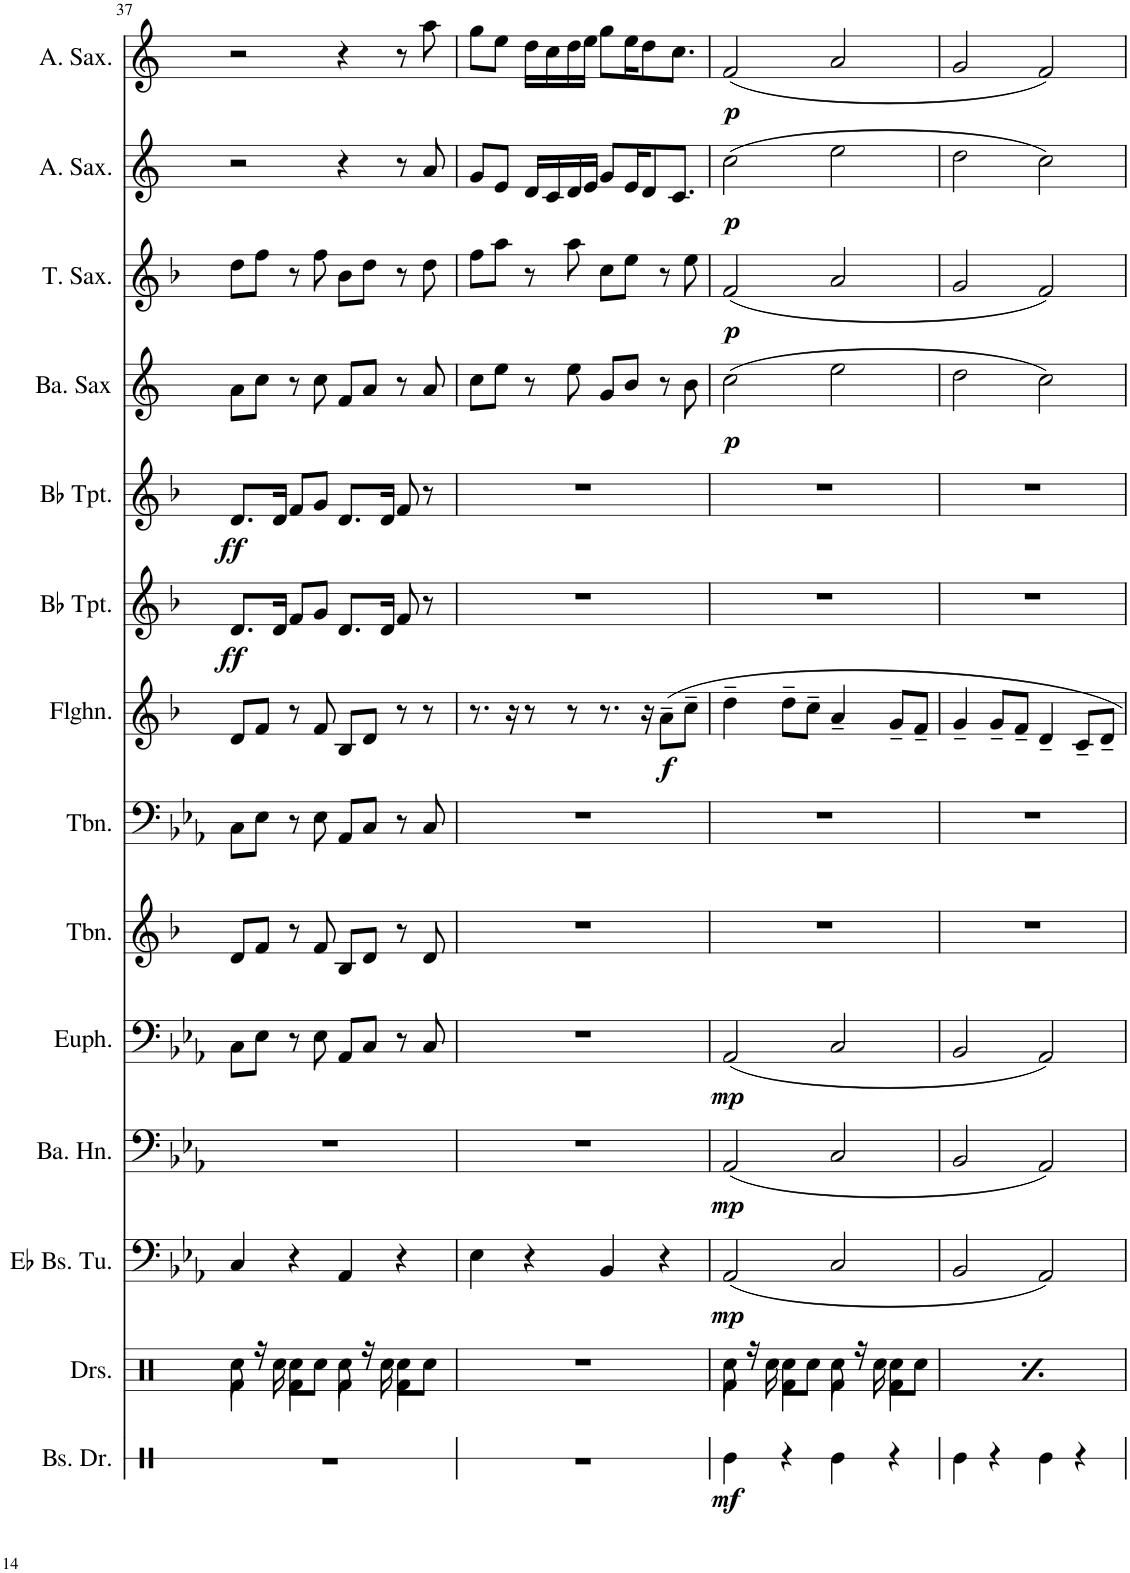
**kern	**dynam	**kern	**kern	**dynam	**kern	**dynam	**kern	**dynam	**kern	**kern	**kern	**dynam	**kern	**dynam	**kern	**dynam	**kern	**dynam	**kern	**dynam	**kern	**dynam	**kern	**dynam
*part14	*part14	*part13	*part12	*part12	*part11	*part11	*part10	*part10	*part9	*part8	*part7	*part7	*part6	*part6	*part5	*part5	*part4	*part4	*part3	*part3	*part2	*part2	*part1	*part1
*staff14	*staff14	*staff13	*staff12	*staff12	*staff11	*staff11	*staff10	*staff10	*staff9	*staff8	*staff7	*staff7	*staff6	*staff6	*staff5	*staff5	*staff4	*staff4	*staff3	*staff3	*staff2	*staff2	*staff1	*staff1
*I"Bas-drum	*	*I"Drumset	*I"Bas-tuba in Eb	*	*I"Bariton-hoorn	*	*I"Euphonium	*	*I"Trombone	*I"Trombone	*I"Flügelhorn	*	*I"Trompet in Bb	*	*I"Trompet in Bb	*	*I"Bariton-saxofoon	*	*I"Tenor-saxofoon	*	*I"Alt-saxofoon	*	*I"Alt-saxofoon	*
*I'Bs. Dr.	*	*I'Drs.	*	*	*I'Ba. Hn.	*	*I'Euph.	*	*I'Tbn.	*I'Tbn.	*I'Flghn.	*	*	*	*	*	*I'Ba. Sax	*	*I'T. Sax.	*	*I'A. Sax.	*	*I'A. Sax.	*
!!LO:PB:g=z
*clefX	*	*clefX	*clefF4	*	*clefF4	*	*clefF4	*	*clefG2	*clefF4	*clefG2	*	*clefG2	*	*clefG2	*	*clefG2	*	*clefG2	*	*clefG2	*	*clefG2	*
*	*	*	*	*	*Trd4c7	*	*	*	*Trd8c14	*	*Trd1c2	*	*Trd1c2	*	*Trd1c2	*	*Trd12c21	*	*Trd8c14	*	*Trd5c9	*	*Trd5c9	*
*k[]	*	*k[]	*k[b-e-a-]	*	*k[b-e-a-]	*	*k[b-e-a-]	*	*k[b-]	*k[b-e-a-]	*k[b-]	*	*k[b-]	*	*k[b-]	*	*k[]	*	*k[b-]	*	*k[]	*	*k[]	*
*M4/4	*	*M4/4	*M4/4	*	*M4/4	*	*M4/4	*	*M4/4	*M4/4	*M4/4	*	*M4/4	*	*M4/4	*	*M4/4	*	*M4/4	*	*M4/4	*	*M4/4	*
=37	=37	=37	=37	=37	=37	=37	=37	=37	=37	=37	=37	=37	=37	=37	=37	=37	=37	=37	=37	=37	=37	=37	=37	=37
*	*	*^	*	*	*	*	*	*	*	*	*	*	*	*	*	*	*	*	*	*	*	*	*	*
!	!	!	!	!	!	!	!	!	!	!	!	!	!	!	!LO:DY:b	!	!LO:DY:b	!	!	!	!	!	!	!	!
1r	.	8Rcc\	4Rf\	4C/	.	1r	.	8C\L	.	8d/L	8C\L	8d/L	.	8.d/L	ff	8.d/L	ff	8a\L	.	8dd\L	.	2r	.	2r	.
.	.	16r	.	.	.	.	.	8E-\J	.	8f/J	8E-\J	8f/J	.	.	.	.	.	8cc\J	.	8ff\J	.	.	.	.	.
.	.	16Rcc\	.	.	.	.	.	.	.	.	.	.	.	16d/Jk	.	16d/Jk	.	.	.	.	.	.	.	.	.
.	.	8Rcc\L	4Rf\	4r	.	.	.	8r	.	8r	8r	8r	.	8f/L	.	8f/L	.	8r	.	8r	.	.	.	.	.
.	.	8Rcc\J	.	.	.	.	.	8E-\	.	8f/	8E-\	8f/	.	8g/J	.	8g/J	.	8cc\	.	8ff\	.	.	.	.	.
.	.	8Rcc\	4Rf\	4AA-/	.	.	.	8AA-/L	.	8B-/L	8AA-/L	8B-/L	.	8.d/L	.	8.d/L	.	8f/L	.	8b-\L	.	4r	.	4r	.
.	.	16r	.	.	.	.	.	8C/J	.	8d/J	8C/J	8d/J	.	.	.	.	.	8a/J	.	8dd\J	.	.	.	.	.
.	.	16Rcc\	.	.	.	.	.	.	.	.	.	.	.	16d/Jk	.	16d/Jk	.	.	.	.	.	.	.	.	.
.	.	8Rcc\L	4Rf\	4r	.	.	.	8r	.	8r	8r	8r	.	8f/	.	8f/	.	8r	.	8r	.	8r	.	8r	.
.	.	8Rcc\J	.	.	.	.	.	8C/	.	8d/	8C/	8r	.	8r	.	8r	.	8a/	.	8dd\	.	8a/	.	8aa\	.
*	*	*v	*v	*	*	*	*	*	*	*	*	*	*	*	*	*	*	*	*	*	*	*	*	*	*
=38	=38	=38	=38	=38	=38	=38	=38	=38	=38	=38	=38	=38	=38	=38	=38	=38	=38	=38	=38	=38	=38	=38	=38	=38
1r	.	1r	4E-\	.	1r	.	1r	.	1r	1r	8.r	.	1r	.	1r	.	8cc\L	.	8ff\L	.	8g/L	.	8gg\L	.
.	.	.	.	.	.	.	.	.	.	.	.	.	.	.	.	.	8ee\J	.	8aa\J	.	8e/J	.	8ee\J	.
.	.	.	.	.	.	.	.	.	.	.	16r	.	.	.	.	.	.	.	.	.	.	.	.	.
.	.	.	4r	.	.	.	.	.	.	.	8r	.	.	.	.	.	8r	.	8r	.	16d/LL	.	16dd\LL	.
.	.	.	.	.	.	.	.	.	.	.	.	.	.	.	.	.	.	.	.	.	16c/	.	16cc\	.
.	.	.	.	.	.	.	.	.	.	.	8r	.	.	.	.	.	8ee\	.	8aa\	.	16d/	.	16dd\	.
.	.	.	.	.	.	.	.	.	.	.	.	.	.	.	.	.	.	.	.	.	16e/JJ	.	16ee\JJ	.
.	.	.	4BB-/	.	.	.	.	.	.	.	8.r	.	.	.	.	.	8g/L	.	8cc\L	.	8g/L	.	8gg\L	.
.	.	.	.	.	.	.	.	.	.	.	.	.	.	.	.	.	8b/J	.	8ee\J	.	16e/K	.	16ee\K	.
.	.	.	.	.	.	.	.	.	.	.	16r	.	.	.	.	.	.	.	.	.	8d/	.	8dd\	.
!	!	!	!	!	!	!	!	!	!	!	!	!LO:DY:b	!	!	!	!	!	!	!	!	!	!	!	!
.	.	.	4r	.	.	.	.	.	.	.	8a~\L	f	.	.	.	.	8r	.	8r	.	.	.	.	.
.	.	.	.	.	.	.	.	.	.	.	.	.	.	.	.	.	.	.	.	.	8.c/J	.	8.cc\J	.
.	.	.	.	.	.	.	.	.	.	.	8cc~\J	.	.	.	.	.	8b\	.	8ee\	.	.	.	.	.
=39	=39	=39	=39	=39	=39	=39	=39	=39	=39	=39	=39	=39	=39	=39	=39	=39	=39	=39	=39	=39	=39	=39	=39	=39
*	*	*^	*	*	*	*	*	*	*	*	*	*	*	*	*	*	*	*	*	*	*	*	*	*
!	!LO:DY:b	!	!	!	!LO:DY:b	!	!LO:DY:b	!	!LO:DY:b	!	!	!	!	!	!	!	!	!	!LO:DY:b	!	!LO:DY:b	!	!LO:DY:b	!	!LO:DY:b
4Re\	mf	8Rcc\	4Rf\	(2AA-/	mp	(2AA-/	mp	(2AA-/	mp	1r	1r	4dd~\	.	1r	.	1r	.	(2cc\	p	(2f/	p	(2cc\	p	(2f/	p
.	.	16r	.	.	.	.	.	.	.	.	.	.	.	.	.	.	.	.	.	.	.	.	.	.	.
.	.	16Rcc\	.	.	.	.	.	.	.	.	.	.	.	.	.	.	.	.	.	.	.	.	.	.	.
4r	.	8Rcc\L	4Rf\	.	.	.	.	.	.	.	.	8dd~\L	.	.	.	.	.	.	.	.	.	.	.	.	.
.	.	8Rcc\J	.	.	.	.	.	.	.	.	.	8cc~\J	.	.	.	.	.	.	.	.	.	.	.	.	.
4Re\	.	8Rcc\	4Rf\	2C/	.	2C/	.	2C/	.	.	.	4a~/	.	.	.	.	.	2ee\	.	2a/	.	2ee\	.	2a/	.
.	.	16r	.	.	.	.	.	.	.	.	.	.	.	.	.	.	.	.	.	.	.	.	.	.	.
.	.	16Rcc\	.	.	.	.	.	.	.	.	.	.	.	.	.	.	.	.	.	.	.	.	.	.	.
4r	.	8Rcc\L	4Rf\	.	.	.	.	.	.	.	.	8g~/L	.	.	.	.	.	.	.	.	.	.	.	.	.
.	.	8Rcc\J	.	.	.	.	.	.	.	.	.	8f~/J	.	.	.	.	.	.	.	.	.	.	.	.	.
=40	=40	=40	=40	=40	=40	=40	=40	=40	=40	=40	=40	=40	=40	=40	=40	=40	=40	=40	=40	=40	=40	=40	=40	=40	=40
4Re\	.	8Rcc\	4Rf\	2BB-/	.	2BB-/	.	2BB-/	.	1r	1r	4g~/	.	1r	.	1r	.	2dd\	.	2g/	.	2dd\	.	2g/	.
.	.	16r	.	.	.	.	.	.	.	.	.	.	.	.	.	.	.	.	.	.	.	.	.	.	.
.	.	16Rcc\	.	.	.	.	.	.	.	.	.	.	.	.	.	.	.	.	.	.	.	.	.	.	.
4r	.	8Rcc\L	4Rf\	.	.	.	.	.	.	.	.	8g~/L	.	.	.	.	.	.	.	.	.	.	.	.	.
.	.	8Rcc\J	.	.	.	.	.	.	.	.	.	8f~/J	.	.	.	.	.	.	.	.	.	.	.	.	.
4Re\	.	8Rcc\	4Rf\	2AA-/)	.	2AA-/)	.	2AA-/)	.	.	.	4d~/	.	.	.	.	.	2cc\)	.	2f/)	.	2cc\)	.	2f/)	.
.	.	16r	.	.	.	.	.	.	.	.	.	.	.	.	.	.	.	.	.	.	.	.	.	.	.
.	.	16Rcc\	.	.	.	.	.	.	.	.	.	.	.	.	.	.	.	.	.	.	.	.	.	.	.
4r	.	8Rcc\L	4Rf\	.	.	.	.	.	.	.	.	8c~/L	.	.	.	.	.	.	.	.	.	.	.	.	.
.	.	8Rcc\J	.	.	.	.	.	.	.	.	.	8d~/J	.	.	.	.	.	.	.	.	.	.	.	.	.
*	*	*v	*v	*	*	*	*	*	*	*	*	*	*	*	*	*	*	*	*	*	*	*	*	*	*
=	=	=	=	=	=	=	=	=	=	=	=	=	=	=	=	=	=	=	=	=	=	=	=	=
*-	*-	*-	*-	*-	*-	*-	*-	*-	*-	*-	*-	*-	*-	*-	*-	*-	*-	*-	*-	*-	*-	*-	*-	*-
